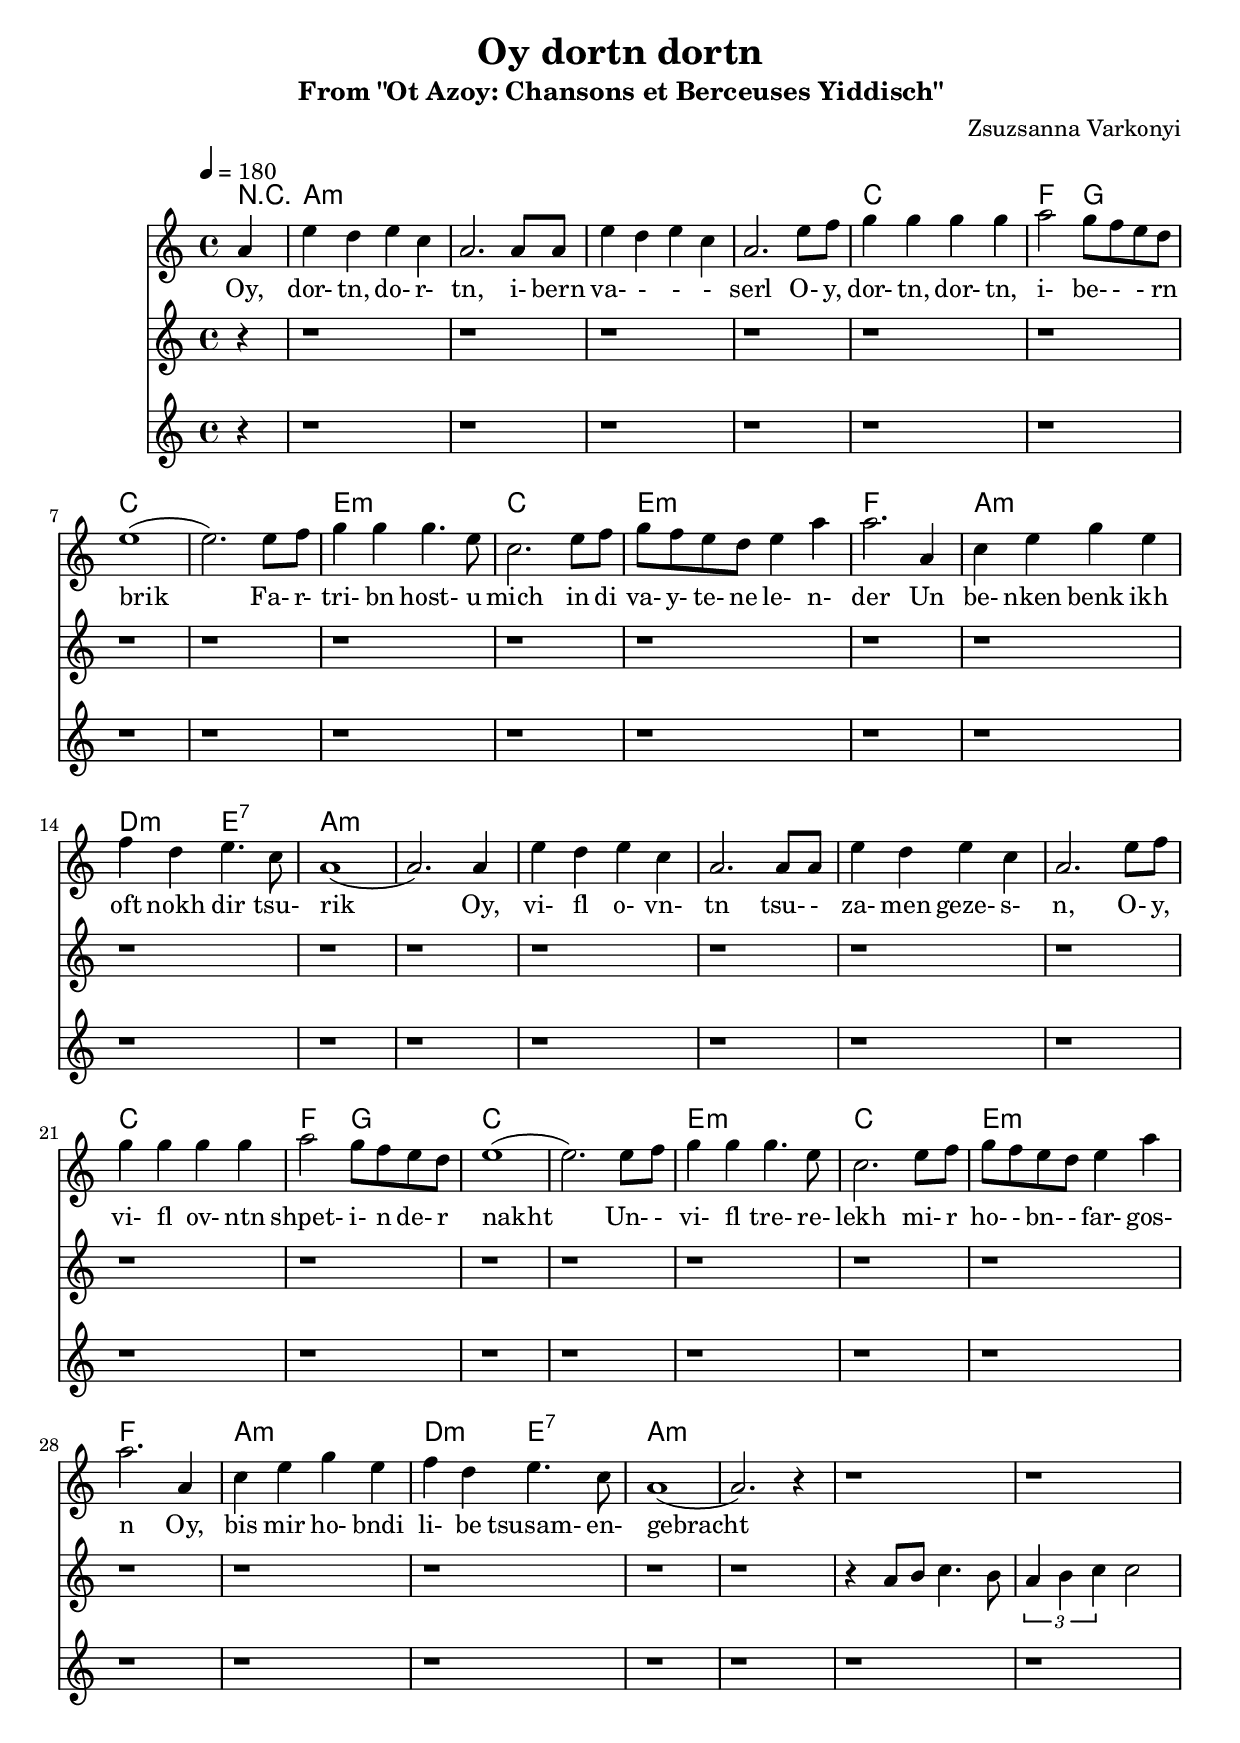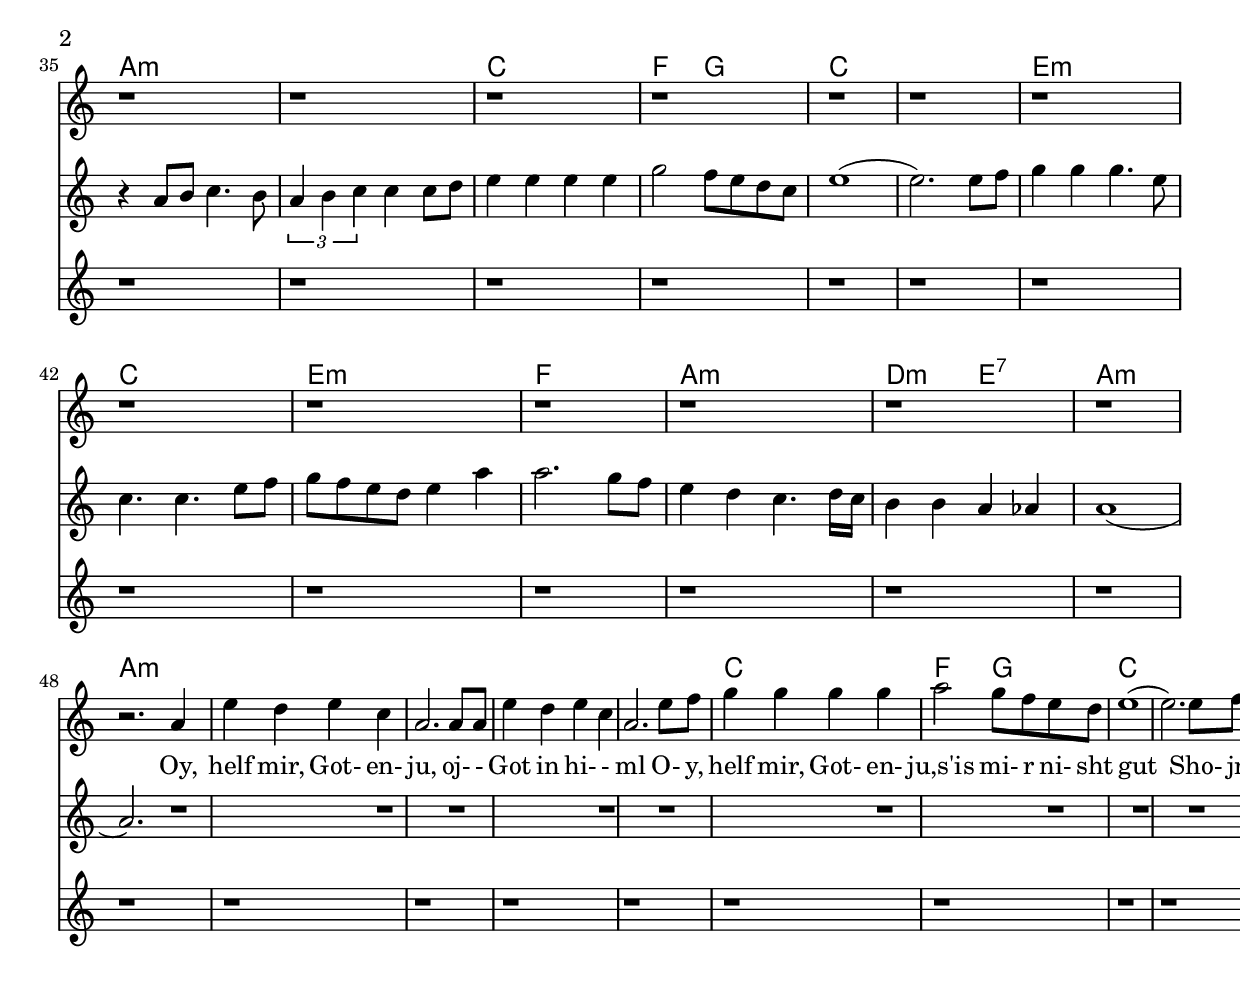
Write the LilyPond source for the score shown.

\version "2.20.0"
\header {
  title = "Oy dortn dortn"
  subtitle = "From \"Ot Azoy: Chansons et Berceuses Yiddisch\""
  composer = "Zsuzsanna Varkonyi"
}

global = {
  \time 4/4
  \key a \minor
}

scoreTempo = \tempo 4 = 180 % BPM

\include "deutsch.ly"

chordNames = \chordmode {

    \set chordChanges = ##t

    % Akkorde folgen hier.

    a4:m
    a1:m | a:m      |  a:m | a:m
    c    | f2 g2    |  c1  | c
    e1:m | c        |  e:m | f
    a:m  | d2:m e:7 | a1:m | a2.:m
}

voicePartial = \relative c'' {
    \scoreTempo
    \partial 4 a4
}

voiceBeginning = \relative c'' {
    a4
}

voiceEnd = \relative c'' {
    \bar "|."
}

voice = \relative c' {

    % Die Melodie folgt hier.

    e'4 d e c a2. a8 a8 e'4 d e c
    a2. e'8 f g4 g g g a2 g8 f e d
    e1 (e2.) e8 f
    g4 g g4. e8
    c2. e8 f
    g8 f e d e4 a a2.
    a,4
    c e g e f d e4. c8
    a1 (a2.)
}

violin = \relative c' {

    % Die Geige folgt hier.

    r4
    \repeat unfold 32 r1

    r4 a'8 h c4. h8 \tuplet 3/2 { a4 h c } c2
    r4 a8 h c4. h8 \tuplet 3/2 { a4 h c } c4 c8 d
    e4 e e e g2 f8 e d c
    e1 (e2.) e8 f
    g4 g g4. e8
    c4. c4. e8 f
    g8 f e d e4 a
    a2. g8 f
    e4 d c4. d16 c
    h4 h a as
    a1 (a2.)

    \repeat unfold 31 r1
    r2.
}

accordion = \relative c' {

    % Das Akkordeon folgt hier.

    r4
    \repeat unfold 63 r1
    r2.
}

verseOne = \lyricmode {

	% Liedtext folgt hier.

	Oy, dor- tn, do- r- tn, i- bern va- - - - serl
    O- y, dor- tn, dor- tn, i- be- - - rn brik
    Fa- r- tri- bn host- u mich in di va- y- te- ne le- n- der
    Un be- nken benk ikh oft nokh dir tsu- rik
}

verseTwo = \lyricmode {

    % Liedtext folgt hier.

    Oy, vi- fl o- vn- tn tsu- - za- men geze- s- n,
    O- y, vi- fl ov- ntn shpet-  i- n de- r nakht
    Un- - vi- fl tre- re- lekh mi- r ho- - bn- -  far- gos- n
    Oy, bis mir ho- bndi li- be tsusam- en- gebracht
}

verseThree = \lyricmode {

    % Liedtext folgt hier.

    Oy, helf mir, Got- en- ju, oj- - Got in hi- - ml
    O- y, helf mir, Got- en- ju,s'is mi- r ni- sht gut
    Sho- jn tsajt draj jo- re- lech wi mir shpi- - ln a li- - be
    Un ojs- shpi- ln di li- be konen mir nit
}

verseFour = \lyricmode {

    % Liedtext folgt hier.

    Oy, daj- ne oj- ge- lech, wi di shwa- rtse kar- sche- lech
    O- y, daj- ne li- pe- lech,wi ro- ze- ve pa- pir
    Un- - daj- ne fing- er- lech, w- i ro- - ze- ve fe- j- der
    Oy, schraj- bn sols- tu of- te briw tsu mir
}


\score {
    <<
        \new ChordNames r4 \repeat unfold 5 \chordNames
        \new Staff {
            \voicePartial \voice
            \voiceBeginning \voice r4
            \repeat unfold 15 r1 r2.
            \voiceBeginning \voice
            \voiceBeginning \voice
            \voiceEnd
        }
        \addlyrics {
            \verseOne
            \verseTwo
            \verseThree
            \verseFour
        }
        \new Staff \with {
            midiInstrument = #"violin"
            midiMaximumVolume = #0.8
        } \violin
        \new Staff \with {
            midiInstrument = #"accordion"
            midiMaximumVolume = #0.8
        } \accordion
    >>
    \layout { }
    \midi { }
}